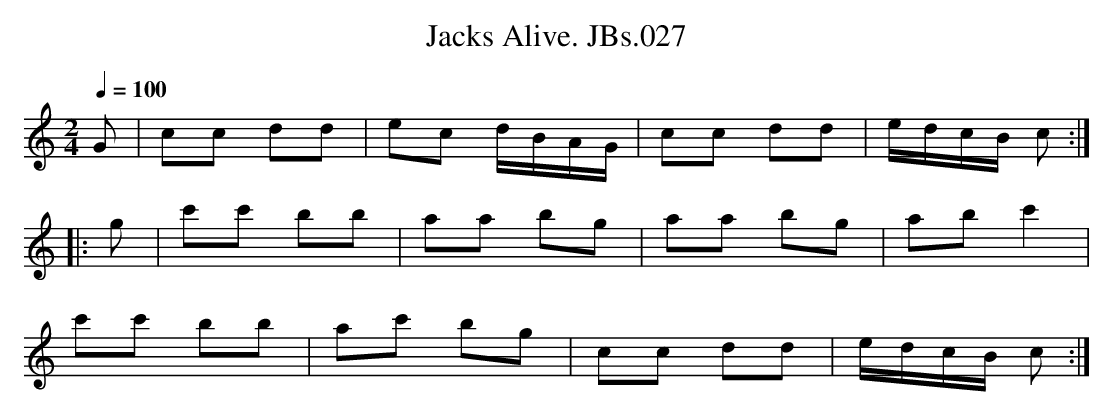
X:1
T:Jacks Alive. JBs.027
M:2/4
L:1/8
Q:1/4=100
K:C
G|cc dd|ec d/B/A/G/|cc dd|e/d/c/B/ c:|
|:g|c'c' bb|aa bg|aa bg|ab c'2|
c'c' bb|ac' bg|cc dd|e/d/c/B/ c:|
